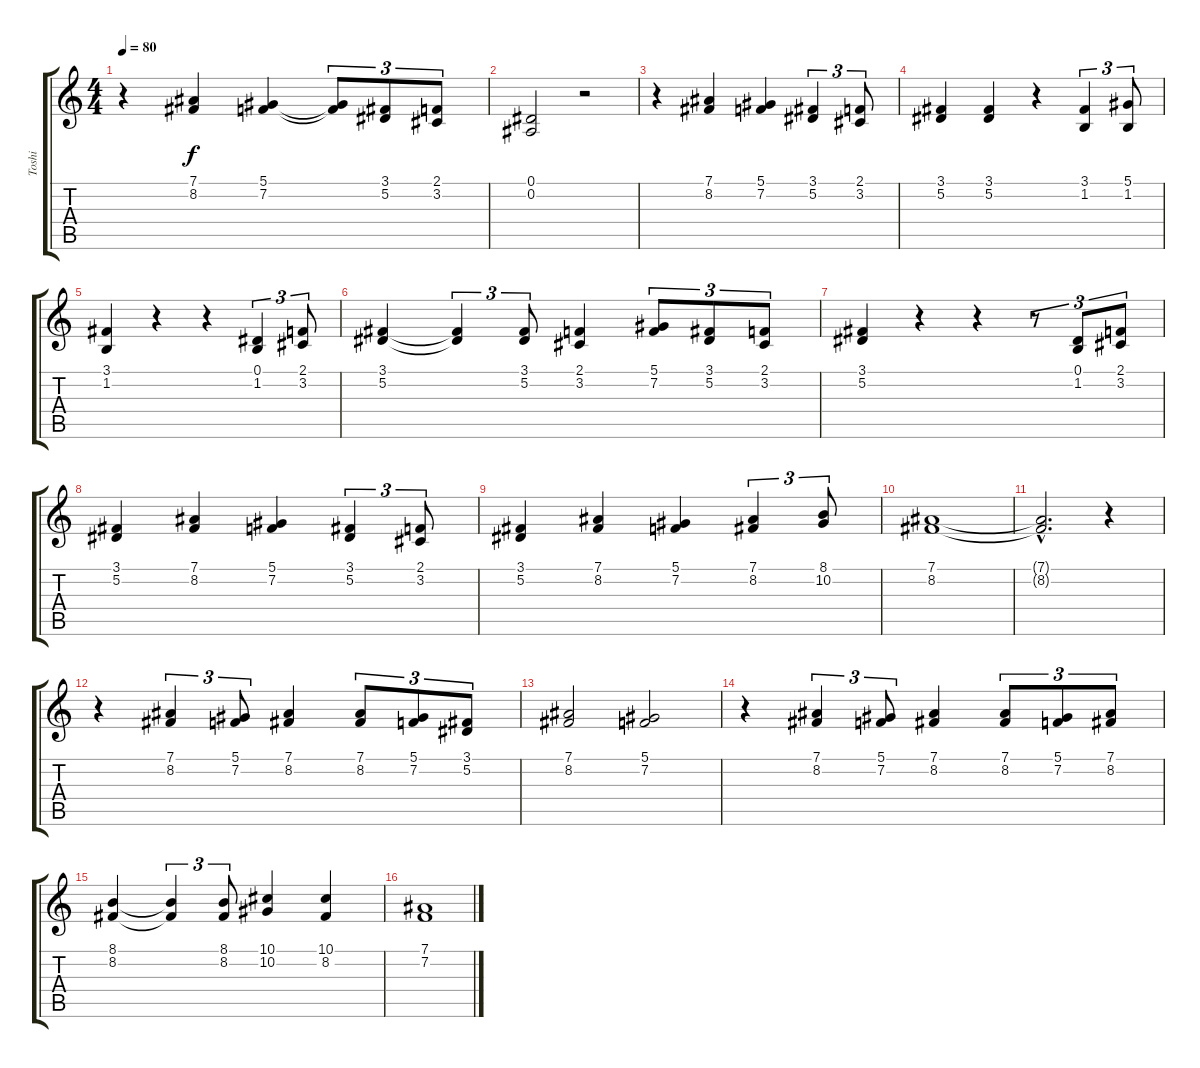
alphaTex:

\track ("Toshi" "Toshi") {instrument tenorsax}
\staff {score tabs}
\tuning (Eb4 Bb3 Gb3 Db3 Ab2 Eb2) {hide}
\ts (4 4)
\tempo 80
\clef g2
\ks c
r.4{dy f} (7.1 8.2).4 (5.1 7.2).4 (5.1{t} 7.2{t}).8{tu (3 2)} (3.1 5.2).8{tu (3 2)} (2.1 3.2).8{tu (3 2)} |
(0.1 0.2).2 r.2 |
r.4 (7.1 8.2).4 (5.1 7.2).4 (3.1 5.2).4{tu (3 2)} (2.1 3.2).8{tu (3 2)} |
(3.1 5.2).4 (3.1 5.2).4 r.4 (3.1 1.2).4{tu (3 2)} (5.1 1.2).8{tu (3 2)} |
(3.1 1.2).4 r.4 r.4 (0.1 1.2).4{tu (3 2)} (2.1 3.2).8{tu (3 2)} |
(3.1 5.2).4 (3.1{t} 5.2{t}).4{tu (3 2)} (3.1 5.2).8{tu (3 2)} (2.1 3.2).4 (5.1 7.2).8{tu (3 2)} (3.1 5.2).8{tu (3 2)} (2.1 3.2).8{tu (3 2)} |
(3.1 5.2).4 r.4 r.4 r.8{tu (3 2)} (0.1 1.2).8{tu (3 2)} (2.1 3.2).8{tu (3 2)} |
(3.1 5.2).4 (7.1 8.2).4 (5.1 7.2).4 (3.1 5.2).4{tu (3 2)} (2.1 3.2).8{tu (3 2)} |
(3.1 5.2).4 (7.1 8.2).4 (5.1 7.2).4 (7.1 8.2).4{tu (3 2)} (8.1 10.2).8{tu (3 2)} |
(7.1 8.2).1 |
(7.1{hac t} 8.2{hac t}).2{d} r.4 |
r.4 (7.1 8.2).4{tu (3 2)} (5.1 7.2).8{tu (3 2)} (7.1 8.2).4 (7.1 8.2).8{tu (3 2)} (5.1 7.2).8{tu (3 2)} (3.1 5.2).8{tu (3 2)} |
(7.1 8.2).2 (5.1 7.2).2 |
r.4 (7.1 8.2).4{tu (3 2)} (5.1 7.2).8{tu (3 2)} (7.1 8.2).4 (7.1 8.2).8{tu (3 2)} (5.1 7.2).8{tu (3 2)} (7.1 8.2).8{tu (3 2)} |
(8.1 8.2).4 (8.1{t} 8.2{t}).4{tu (3 2)} (8.1 8.2).8{tu (3 2)} (10.1 10.2).4 (10.1 8.2).4 |
(7.1 7.2).1
